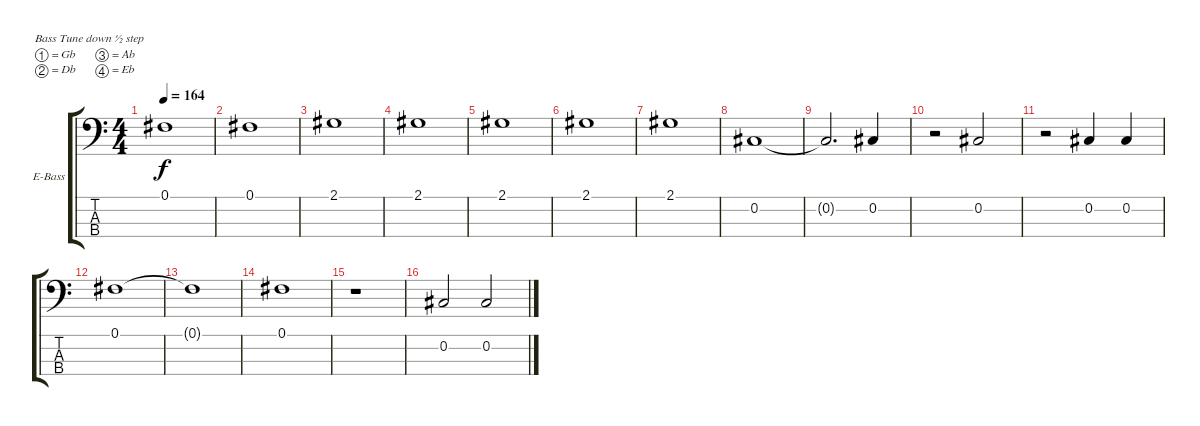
\bracketExtendMode groupsimilarinstruments
\firstSystemTrackNameOrientation horizontal
\otherSystemsTrackNameOrientation horizontal
\track ("Duff McKagan - Bass Guitar" "E-Bass") {instrument electricbasspick}
\staff {score tabs}
\tuning (Gb2 Db2 Ab1 Eb1)
\ts (4 4)
\tempo 164
\clef f4
\ks aminor
0.1.1{dy f} |
0.1.1 |
2.1.1 |
2.1.1 |
2.1.1 |
2.1.1 |
2.1.1 |
0.2.1 |
0.2{t}.2{d} 0.2.4 |
r.2 0.2.2 |
r.2 0.2.4 0.2.4 |
0.1.1 |
0.1{t}.1 |
0.1.1 |
r.1 |
0.2.2 0.2.2
